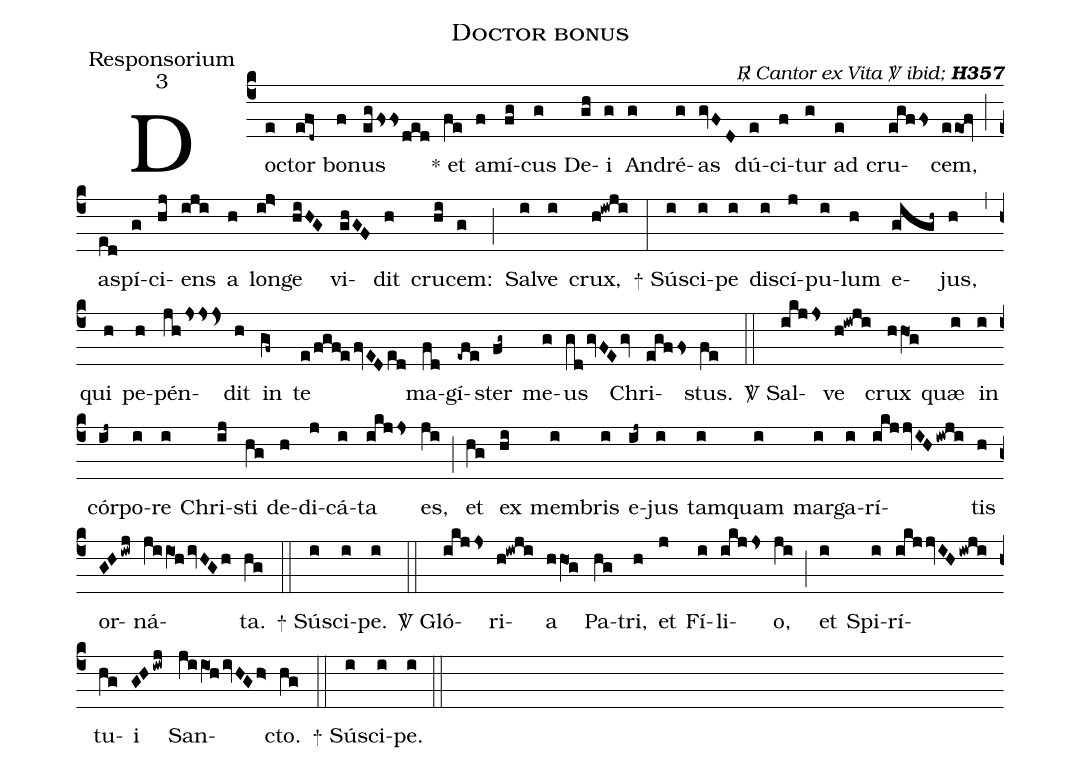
name:Doctor bonus;
office-part:Responsorium;
mode:3;
commentary:{\itshape\mdseries \Rbar\  Cantor ex Vita \Vbar\   ibid;\/} {\bfseries H357};
%%
(c4) Do(e)ctor(efd~) bo(f)nus(egFssded)
<sp>*</sp> et(fe) a(f)mí(fg)cus(g) De(gh)i(g) An(g)dré(g)as(gvFD) dú(e)ci(f)tur(g) ad(e) cru(egfFs)cem,(eeo1!fv) (;)
a(ed)spí(g)ci(hj)ens(iji) a(h) lon(ij>)ge(hiHG) vi(ghGF)dit(h) cru(hi)cem:(g) (;)
Sal(i)ve(i) crux,(h!iwji) (:)
<sp>+</sp> Sú(i)sci(i)pe(i) di(i)scí(j)pu(i)lum(h) e(gigh~)jus,(h) (,)
qui(h) pe(h)pén(jhJsss<)dit(h) in(gf~) te(e/fgf!efvEDed) ma(fd)gí(-efe)ster(fg~) me(g)us(gd/gvFEgv) Chri(egfFs)stus.(fe) (::)
<sp>V/</sp> Sal(ikjJs)ve(h!iwji) crux(hhO1g) quæ(i) in(i) cór(ij~)po(i)re(i) Chri(ij)sti(hg) de(h)di(j)cá(i)ta(ikjJs) es,(ji) (;)
et(hg) ex(hi) mem(i)bris(i) e(ij~)jus(i) tam(i)quam(i) mar(i)ga(i)rí(ikjjvIHiwji)tis(h) or(GHiwj)ná(jiiO1hivHGh)ta.(hg) (::)
<sp>+</sp> Sú(i)sci(i)pe.(i) (::)
<sp>V/</sp> Gló(ikjjs)ri(h!iwji)a(hhO1!g) Pa(hg)tri,(h) et(j) Fí(i)li(ikjjs)o,(ji) (;)
et(i) Spi(i)rí(ikjjvIHiwji)tu(hg)i(GHiwj) San(jiiO1hivHGh>)cto.(hg) (::)
<sp>+</sp> Sú(i)sci(i)pe.(i) (::)
